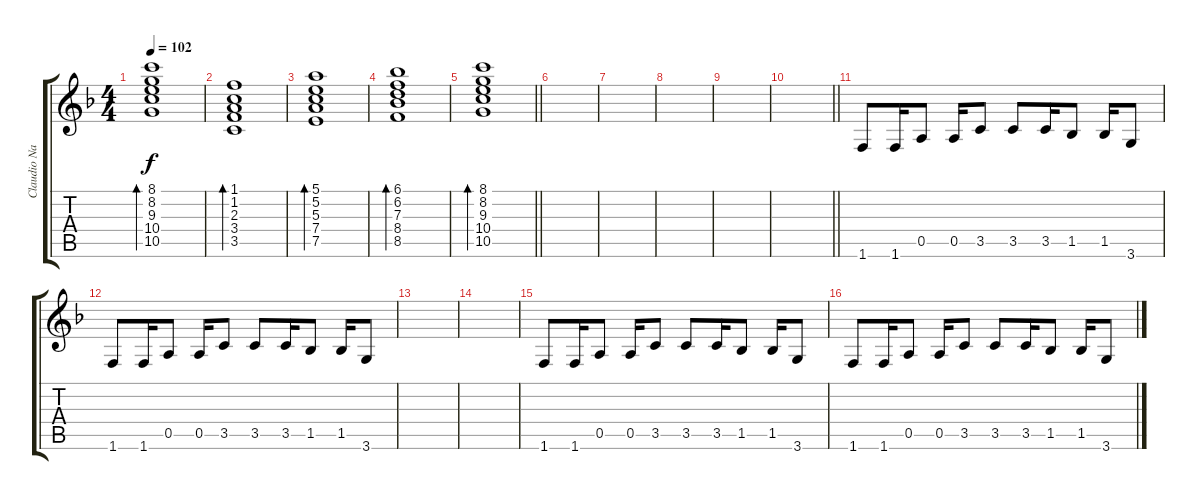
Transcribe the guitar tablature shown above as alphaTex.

\track ("Claudio Narea (Guitarra II)" "Claudio Na") {instrument electricguitarclean}
\staff {score tabs}
\tuning (E4 B3 G3 D3 A2 E2) {hide}
\ts (4 4)
\tempo 102
\clef g2
\ks f
(8.1 8.2 9.3 10.4 10.5).1{bd 240 dy f} |
(1.1 1.2 2.3 3.4 3.5).1{bd 240} |
(5.1 5.2 5.3 7.4 7.5).1{bd 240} |
(6.1 6.2 7.3 8.4 8.5).1{bd 240} |
\barLineRight lightlight
(8.1 8.2 9.3 10.4 10.5).1{bd 240} |
|
|
|
|
\barLineRight lightlight
|
1.6.8 1.6.16 0.5.8 0.5.16 3.5.8 3.5.8 3.5.16 1.5.8 1.5.16 3.6.8 |
1.6.8 1.6.16 0.5.8 0.5.16 3.5.8 3.5.8 3.5.16 1.5.8 1.5.16 3.6.8 |
|
|
1.6.8 1.6.16 0.5.8 0.5.16 3.5.8 3.5.8 3.5.16 1.5.8 1.5.16 3.6.8 |
1.6.8 1.6.16 0.5.8 0.5.16 3.5.8 3.5.8 3.5.16 1.5.8 1.5.16 3.6.8
